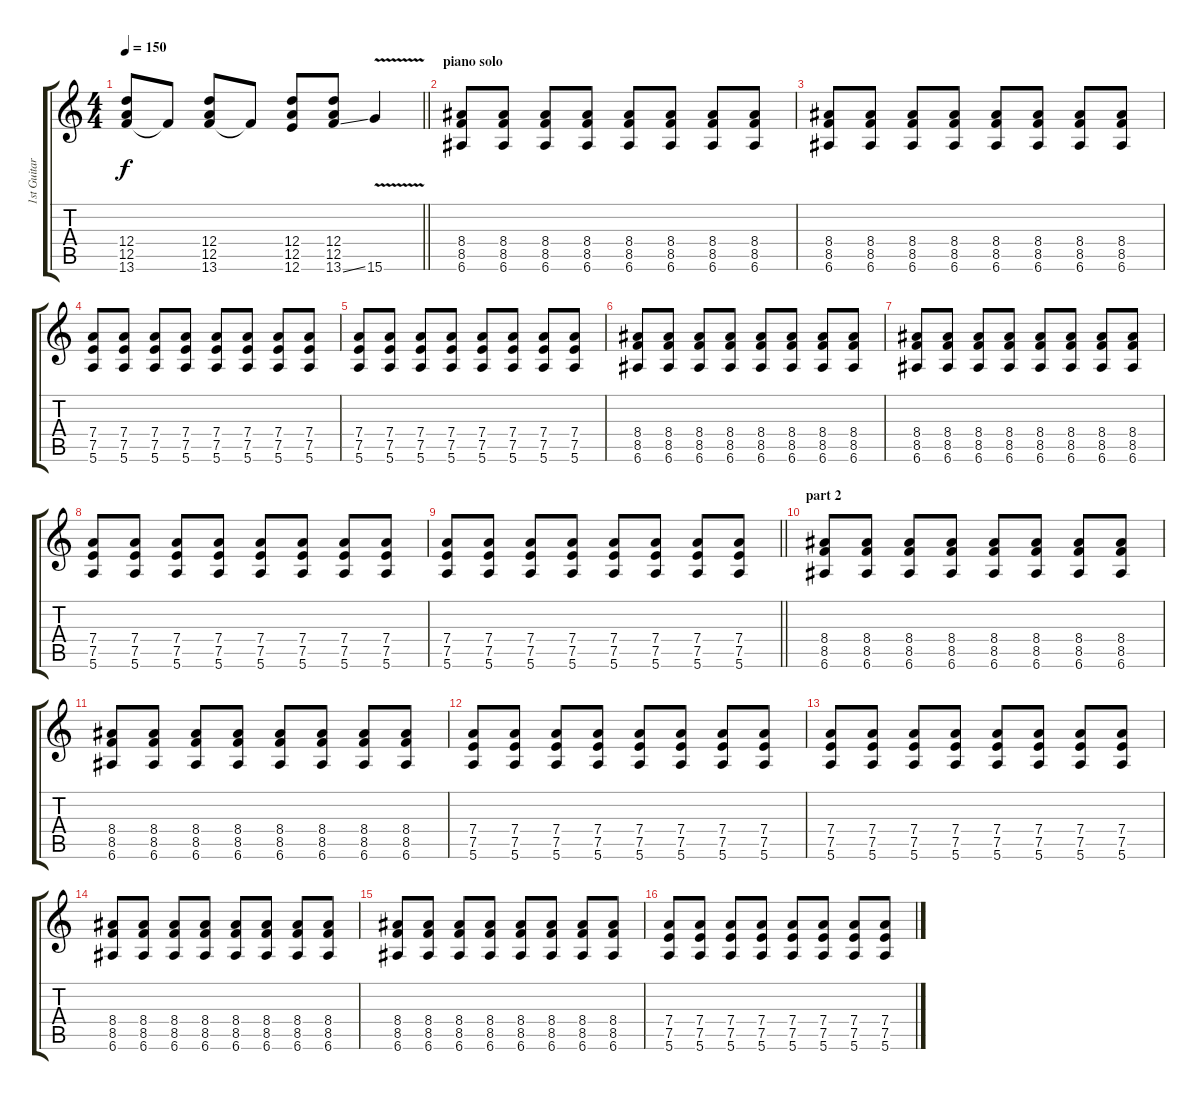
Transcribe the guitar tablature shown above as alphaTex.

\track ("1st Guitar" "1st Guitar") {instrument overdrivenguitar}
\staff {score tabs}
\tuning (E4 B3 G3 D3 A2 E2) {hide}
\ts (4 4)
\tempo 150
\clef g2
\barLineRight lightlight
\ks c
(12.4 12.5 13.6).8{dy f} 13.6{t}.8 (12.4 12.5 13.6).8 13.6{t}.8 (12.4 12.5 12.6).8 (12.4 12.5 13.6{ss}).8 15.6{v}.4 |
\section ("" "piano solo")
(8.4 8.5 6.6).8 (8.4 8.5 6.6).8 (8.4 8.5 6.6).8 (8.4 8.5 6.6).8 (8.4 8.5 6.6).8 (8.4 8.5 6.6).8 (8.4 8.5 6.6).8 (8.4 8.5 6.6).8 |
(8.4 8.5 6.6).8 (8.4 8.5 6.6).8 (8.4 8.5 6.6).8 (8.4 8.5 6.6).8 (8.4 8.5 6.6).8 (8.4 8.5 6.6).8 (8.4 8.5 6.6).8 (8.4 8.5 6.6).8 |
(7.4 7.5 5.6).8 (7.4 7.5 5.6).8 (7.4 7.5 5.6).8 (7.4 7.5 5.6).8 (7.4 7.5 5.6).8 (7.4 7.5 5.6).8 (7.4 7.5 5.6).8 (7.4 7.5 5.6).8 |
(7.4 7.5 5.6).8 (7.4 7.5 5.6).8 (7.4 7.5 5.6).8 (7.4 7.5 5.6).8 (7.4 7.5 5.6).8 (7.4 7.5 5.6).8 (7.4 7.5 5.6).8 (7.4 7.5 5.6).8 |
(8.4 8.5 6.6).8 (8.4 8.5 6.6).8 (8.4 8.5 6.6).8 (8.4 8.5 6.6).8 (8.4 8.5 6.6).8 (8.4 8.5 6.6).8 (8.4 8.5 6.6).8 (8.4 8.5 6.6).8 |
(8.4 8.5 6.6).8 (8.4 8.5 6.6).8 (8.4 8.5 6.6).8 (8.4 8.5 6.6).8 (8.4 8.5 6.6).8 (8.4 8.5 6.6).8 (8.4 8.5 6.6).8 (8.4 8.5 6.6).8 |
(7.4 7.5 5.6).8 (7.4 7.5 5.6).8 (7.4 7.5 5.6).8 (7.4 7.5 5.6).8 (7.4 7.5 5.6).8 (7.4 7.5 5.6).8 (7.4 7.5 5.6).8 (7.4 7.5 5.6).8 |
\barLineRight lightlight
(7.4 7.5 5.6).8 (7.4 7.5 5.6).8 (7.4 7.5 5.6).8 (7.4 7.5 5.6).8 (7.4 7.5 5.6).8 (7.4 7.5 5.6).8 (7.4 7.5 5.6).8 (7.4 7.5 5.6).8 |
\section ("" "part 2")
(8.4 8.5 6.6).8 (8.4 8.5 6.6).8 (8.4 8.5 6.6).8 (8.4 8.5 6.6).8 (8.4 8.5 6.6).8 (8.4 8.5 6.6).8 (8.4 8.5 6.6).8 (8.4 8.5 6.6).8 |
(8.4 8.5 6.6).8 (8.4 8.5 6.6).8 (8.4 8.5 6.6).8 (8.4 8.5 6.6).8 (8.4 8.5 6.6).8 (8.4 8.5 6.6).8 (8.4 8.5 6.6).8 (8.4 8.5 6.6).8 |
(7.4 7.5 5.6).8 (7.4 7.5 5.6).8 (7.4 7.5 5.6).8 (7.4 7.5 5.6).8 (7.4 7.5 5.6).8 (7.4 7.5 5.6).8 (7.4 7.5 5.6).8 (7.4 7.5 5.6).8 |
(7.4 7.5 5.6).8 (7.4 7.5 5.6).8 (7.4 7.5 5.6).8 (7.4 7.5 5.6).8 (7.4 7.5 5.6).8 (7.4 7.5 5.6).8 (7.4 7.5 5.6).8 (7.4 7.5 5.6).8 |
(8.4 8.5 6.6).8 (8.4 8.5 6.6).8 (8.4 8.5 6.6).8 (8.4 8.5 6.6).8 (8.4 8.5 6.6).8 (8.4 8.5 6.6).8 (8.4 8.5 6.6).8 (8.4 8.5 6.6).8 |
(8.4 8.5 6.6).8 (8.4 8.5 6.6).8 (8.4 8.5 6.6).8 (8.4 8.5 6.6).8 (8.4 8.5 6.6).8 (8.4 8.5 6.6).8 (8.4 8.5 6.6).8 (8.4 8.5 6.6).8 |
(7.4 7.5 5.6).8 (7.4 7.5 5.6).8 (7.4 7.5 5.6).8 (7.4 7.5 5.6).8 (7.4 7.5 5.6).8 (7.4 7.5 5.6).8 (7.4 7.5 5.6).8 (7.4 7.5 5.6).8
